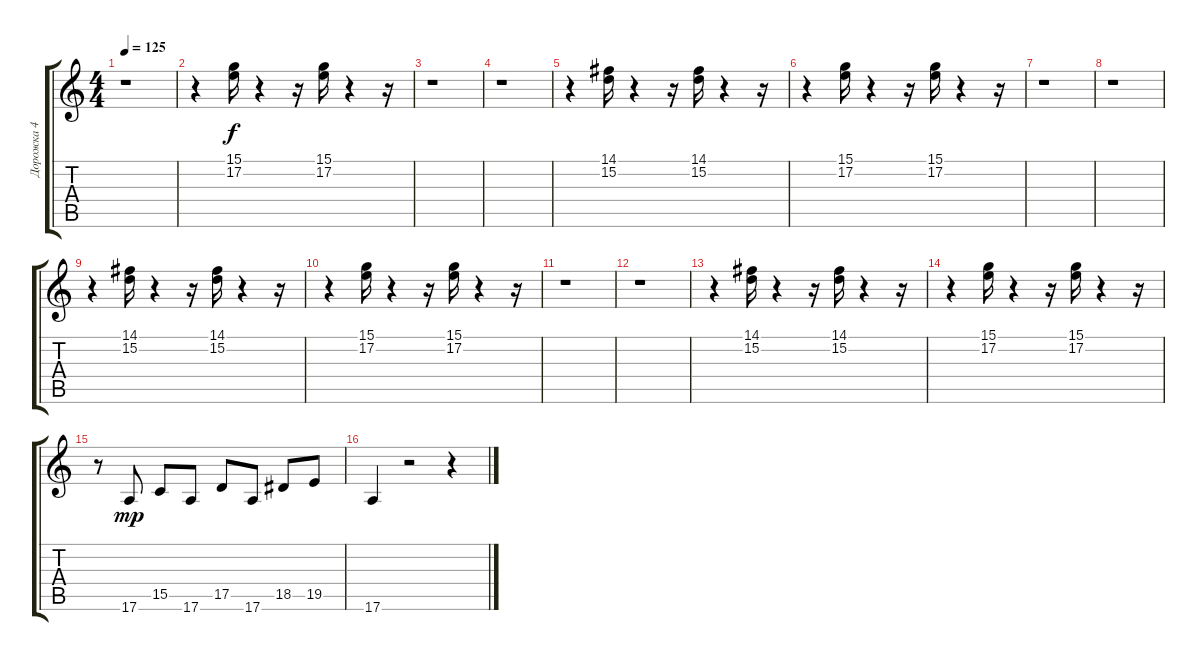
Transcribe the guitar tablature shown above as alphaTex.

\track ("Дорожка 4" "Дорожка 4") {instrument rockorgan}
\staff {score tabs}
\tuning (E4 B3 G3 D3 A2 E2) {hide}
\ts (4 4)
\tempo 125
\clef g2
\ks c
r.1{dy mp} |
r.4 (15.1 17.2).16{dy f} r.4 r.16 (15.1 17.2).16 r.4 r.16 |
r.1 |
r.1 |
r.4 (14.1 15.2).16 r.4 r.16 (14.1 15.2).16 r.4 r.16 |
r.4 (15.1 17.2).16 r.4 r.16 (15.1 17.2).16 r.4 r.16 |
r.1 |
r.1 |
r.4 (14.1 15.2).16 r.4 r.16 (14.1 15.2).16 r.4 r.16 |
r.4 (15.1 17.2).16 r.4 r.16 (15.1 17.2).16 r.4 r.16 |
r.1 |
r.1 |
r.4 (14.1 15.2).16 r.4 r.16 (14.1 15.2).16 r.4 r.16 |
r.4 (15.1 17.2).16 r.4 r.16 (15.1 17.2).16 r.4 r.16 |
r.8 17.6.8{dy mp} 15.5.8 17.6.8 17.5.8 17.6.8 18.5.8 19.5.8 |
17.6.4 r.2 r.4
